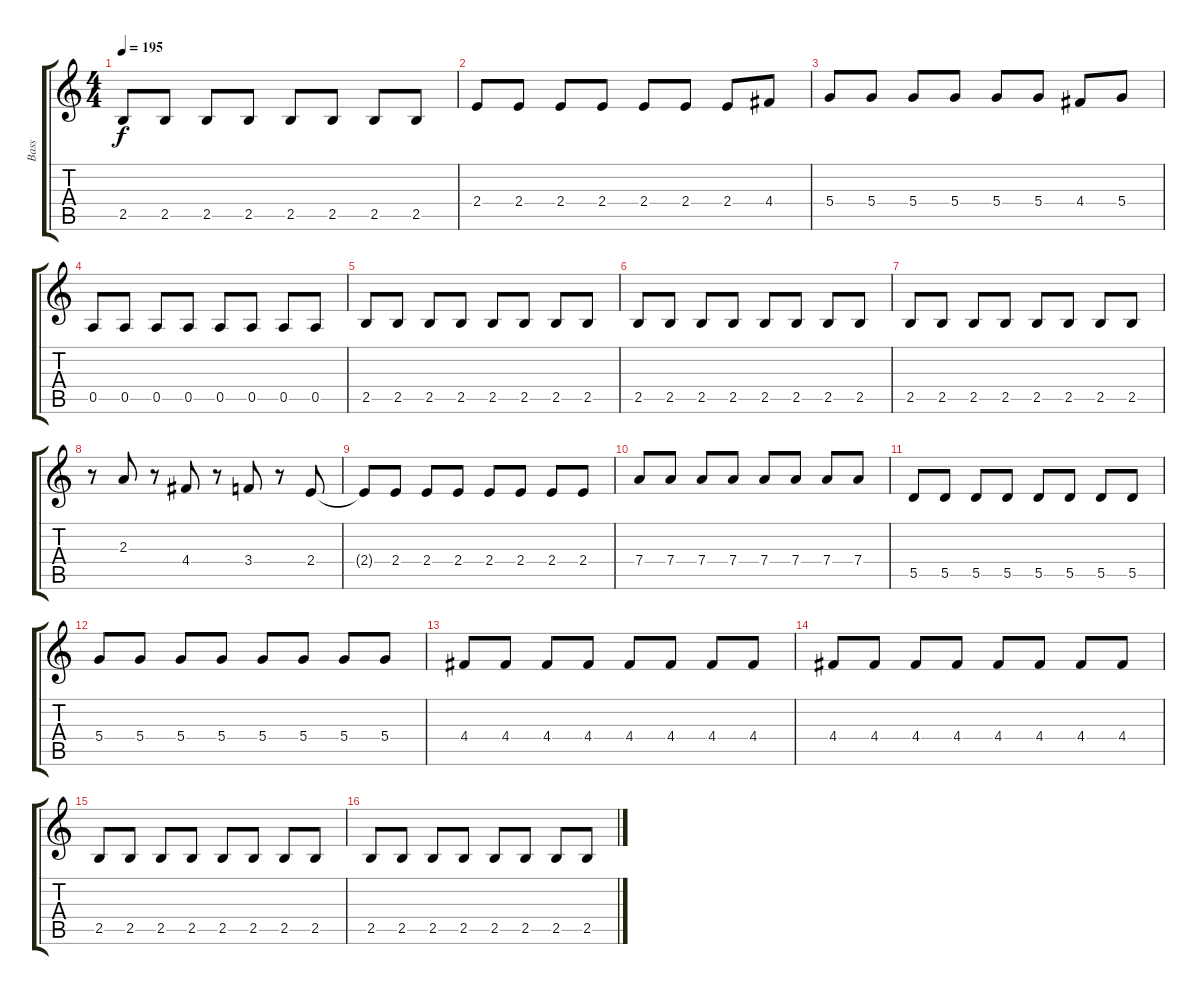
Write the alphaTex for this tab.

\track ("Bass" "Bass") {instrument electricbasspick}
\staff {score tabs}
\tuning (E4 B3 G3 D3 A2 E2) {hide}
\ts (4 4)
\tempo 195
\clef g2
\ks c
2.5.8{dy f} 2.5.8 2.5.8 2.5.8 2.5.8 2.5.8 2.5.8 2.5.8 |
2.4.8 2.4.8 2.4.8 2.4.8 2.4.8 2.4.8 2.4.8 4.4.8 |
5.4.8 5.4.8 5.4.8 5.4.8 5.4.8 5.4.8 4.4.8 5.4.8 |
0.5.8 0.5.8 0.5.8 0.5.8 0.5.8 0.5.8 0.5.8 0.5.8 |
2.5.8 2.5.8 2.5.8 2.5.8 2.5.8 2.5.8 2.5.8 2.5.8 |
2.5.8 2.5.8 2.5.8 2.5.8 2.5.8 2.5.8 2.5.8 2.5.8 |
2.5.8 2.5.8 2.5.8 2.5.8 2.5.8 2.5.8 2.5.8 2.5.8 |
r.8 2.3.8 r.8 4.4.8 r.8 3.4.8 r.8 2.4.8 |
2.4{t}.8 2.4.8 2.4.8 2.4.8 2.4.8 2.4.8 2.4.8 2.4.8 |
7.4.8 7.4.8 7.4.8 7.4.8 7.4.8 7.4.8 7.4.8 7.4.8 |
5.5.8 5.5.8 5.5.8 5.5.8 5.5.8 5.5.8 5.5.8 5.5.8 |
5.4.8 5.4.8 5.4.8 5.4.8 5.4.8 5.4.8 5.4.8 5.4.8 |
4.4.8 4.4.8 4.4.8 4.4.8 4.4.8 4.4.8 4.4.8 4.4.8 |
4.4.8 4.4.8 4.4.8 4.4.8 4.4.8 4.4.8 4.4.8 4.4.8 |
2.5.8 2.5.8 2.5.8 2.5.8 2.5.8 2.5.8 2.5.8 2.5.8 |
2.5.8 2.5.8 2.5.8 2.5.8 2.5.8 2.5.8 2.5.8 2.5.8
